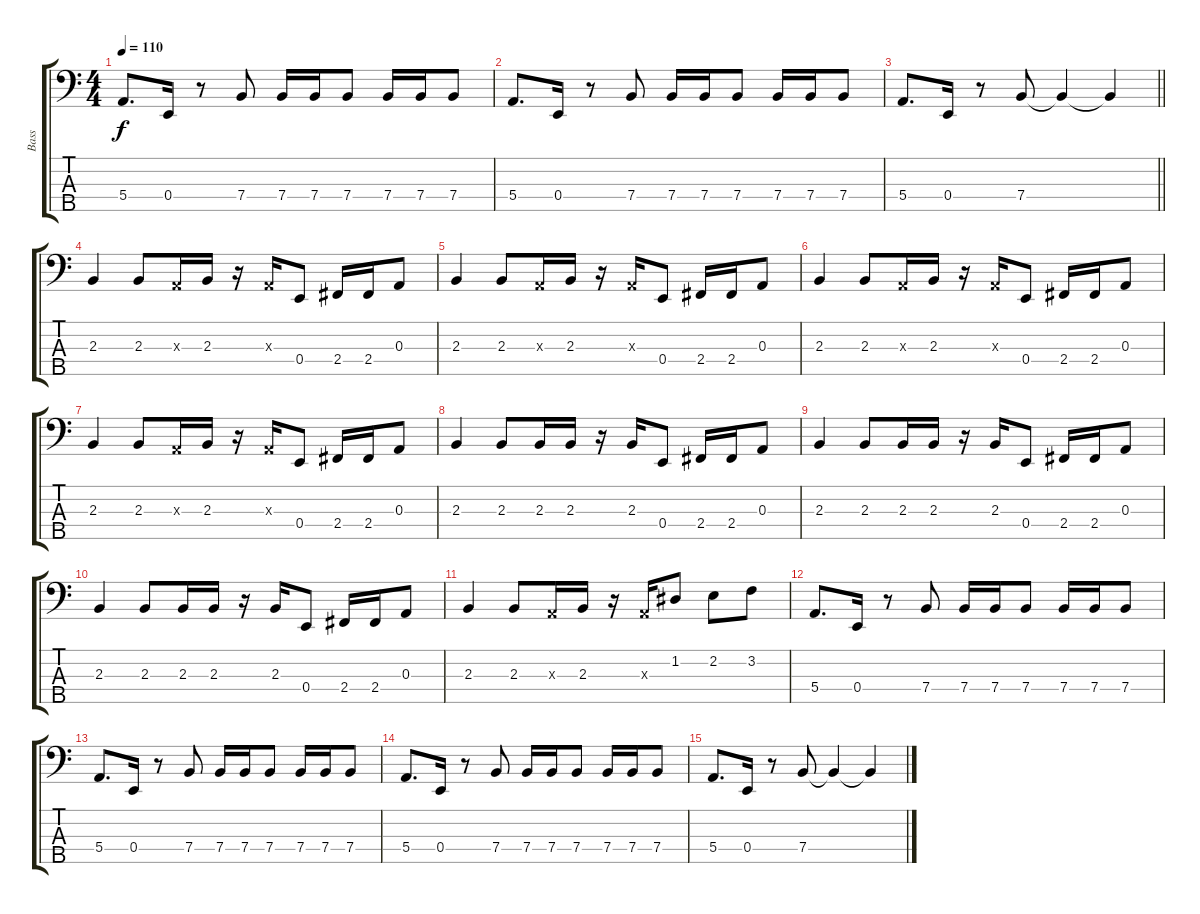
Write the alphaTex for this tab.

\track ("Bass" "Bass") {instrument electricbassfinger}
\staff {score tabs}
\tuning (G2 D2 A1 E1 B0) {hide}
\ts (4 4)
\tempo 110
\clef f4
\ks c
5.4.8{d dy f} 0.4.16 r.8 7.4.8 7.4.16 7.4.16 7.4.8 7.4.16 7.4.16 7.4.8 |
5.4.8{d} 0.4.16 r.8 7.4.8 7.4.16 7.4.16 7.4.8 7.4.16 7.4.16 7.4.8 |
\barLineRight lightlight
5.4.8{d} 0.4.16 r.8 7.4.8 7.4{t}.4 7.4{t}.4 |
2.3.4 2.3.8 0.3{x}.16 2.3.16 r.16 0.3{x}.16 0.4.8 2.4.16 2.4.16 0.3.8 |
2.3.4 2.3.8 0.3{x}.16 2.3.16 r.16 0.3{x}.16 0.4.8 2.4.16 2.4.16 0.3.8 |
2.3.4 2.3.8 0.3{x}.16 2.3.16 r.16 0.3{x}.16 0.4.8 2.4.16 2.4.16 0.3.8 |
2.3.4 2.3.8 0.3{x}.16 2.3.16 r.16 0.3{x}.16 0.4.8 2.4.16 2.4.16 0.3.8 |
2.3.4 2.3.8 2.3.16 2.3.16 r.16 2.3.16 0.4.8 2.4.16 2.4.16 0.3.8 |
2.3.4 2.3.8 2.3.16 2.3.16 r.16 2.3.16 0.4.8 2.4.16 2.4.16 0.3.8 |
2.3.4 2.3.8 2.3.16 2.3.16 r.16 2.3.16 0.4.8 2.4.16 2.4.16 0.3.8 |
2.3.4 2.3.8 0.3{x}.16 2.3.16 r.16 0.3{x}.16 1.2.8 2.2.8 3.2.8 |
5.4.8{d} 0.4.16 r.8 7.4.8 7.4.16 7.4.16 7.4.8 7.4.16 7.4.16 7.4.8 |
5.4.8{d} 0.4.16 r.8 7.4.8 7.4.16 7.4.16 7.4.8 7.4.16 7.4.16 7.4.8 |
5.4.8{d} 0.4.16 r.8 7.4.8 7.4.16 7.4.16 7.4.8 7.4.16 7.4.16 7.4.8 |
5.4.8{d} 0.4.16 r.8 7.4.8 7.4{t}.4 7.4{t}.4
